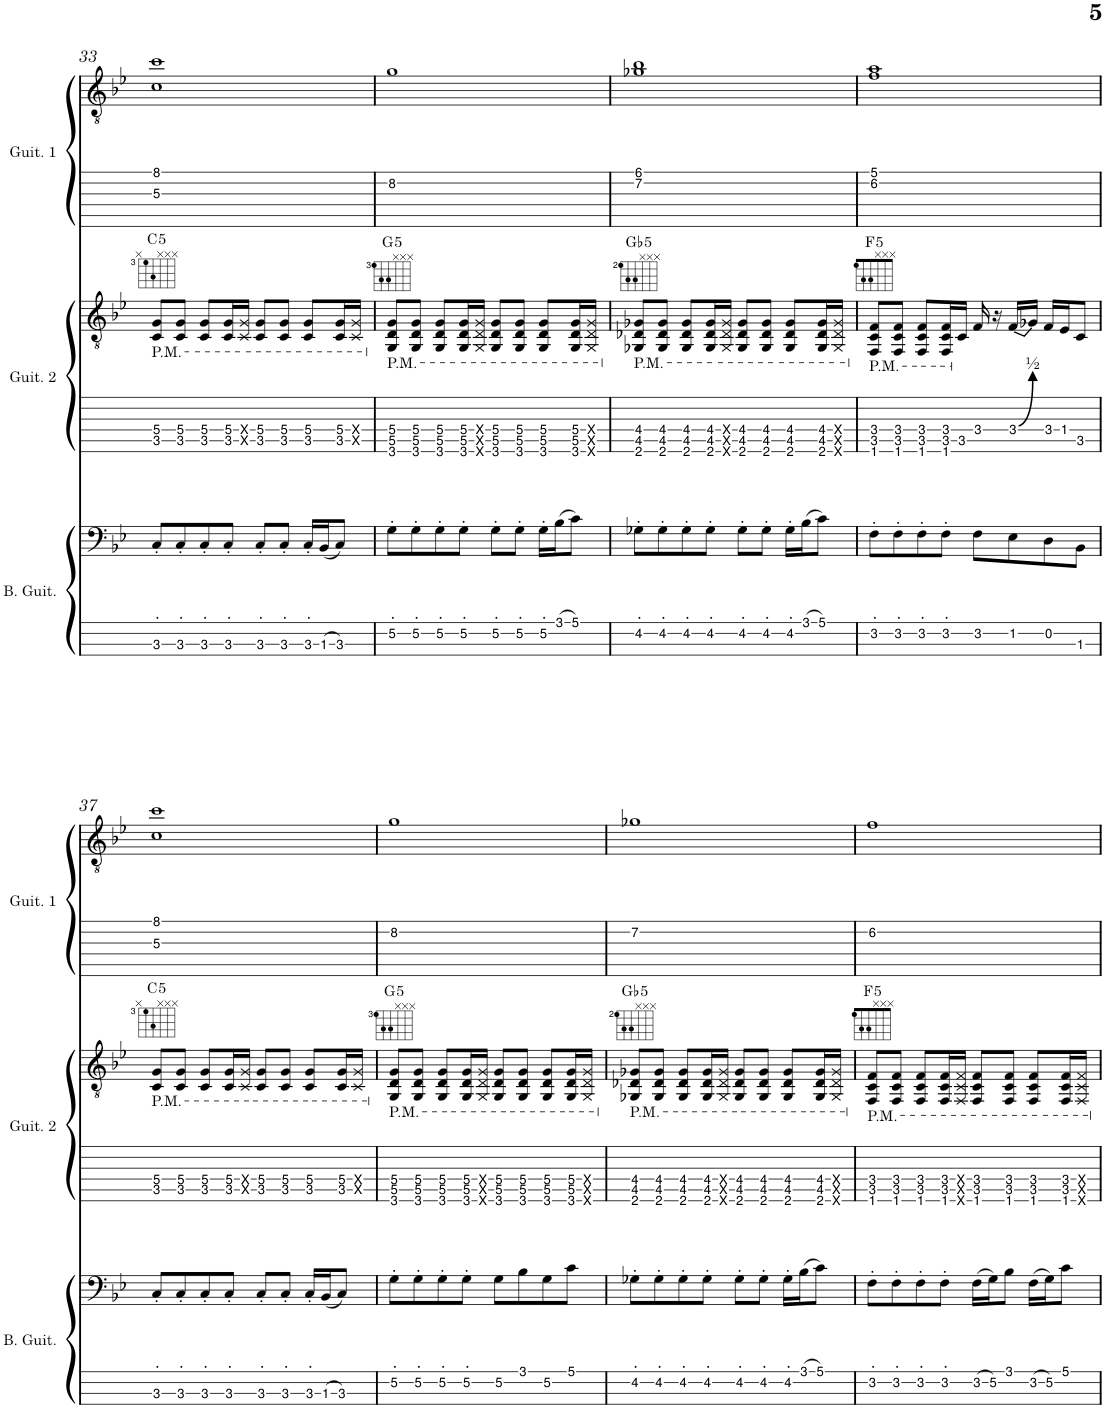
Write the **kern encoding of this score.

**kern	**kern	**kern	**kern	**harte	**kern	**kern
*part3	*part3	*part2	*part2	*part2	*part1	*part1
*staff6	*staff5	*staff4	*staff3	*	*staff2	*staff1
*I"Bass	*	*I"Guitar 2	*	*	*I"Guitar 1	*
*	*	*I'Guit. 2	*	*	*I'Guit. 1	*
!!LO:PB:g=z
*	*clefF4	*	*clefGv2	*	*	*clefGv2
*Trd7c12	*Trd7c12	*	*	*	*	*
*k[b-e-]	*k[b-e-]	*k[b-e-]	*k[b-e-]	*	*k[b-e-]	*k[b-e-]
*M4/4	*M4/4	*M4/4	*M4/4	*	*M4/4	*M4/4
=33	=33	=33	=33	=33	=33	=33
!	!	!	!LO:TX:b:t=P.M.	!LO:H:kt=5	!	!
8C'L	8C'/L	8C\ 8G\L	8C/ 8G/L	C:(1,5)	1c 1cc	1c 1cc
8C'J	8C'/	8C\ 8G\J	8C/ 8G/J	.	.	.
8C'L	8C'/	8C\ 8G\L	8C/ 8G/L	.	.	.
8C'J	8C'/J	16C\ 16G\L	16C/ 16G/L	.	.	.
.	.	16C\ 16G\JJ	16C/ 16G/JJ	.	.	.
8C'L	8C'/L	8C\ 8G\L	8C/ 8G/L	.	.	.
8C'J	8C'/J	8C\ 8G\J	8C/ 8G/J	.	.	.
16C'LL	16C'/LL	8C\ 8G\L	8C/ 8G/L	.	.	.
16BB-J	(16BB-/J	.	.	.	.	.
8CJ	8C/J)	16C\ 16G\L	16C/ 16G/L	.	.	.
.	.	16C\ 16G\JJ	16C/ 16G/JJ	.	.	.
=34	=34	=34	=34	=34	=34	=34
!	!	!	!LO:TX:b:t=P.M.	!LO:H:kt=5	!	!
8G'L	8G'\L	8GG\ 8D\ 8G\L	8GG/ 8D/ 8G/L	G:(1,5)	1g	1g
8G'J	8G'\	8GG\ 8D\ 8G\J	8GG/ 8D/ 8G/J	.	.	.
8G'L	8G'\	8GG\ 8D\ 8G\L	8GG/ 8D/ 8G/L	.	.	.
8G'J	8G'\J	16GG\ 16D\ 16G\L	16GG/ 16D/ 16G/L	.	.	.
.	.	16GG\ 16D\ 16G\JJ	16GG/ 16D/ 16G/JJ	.	.	.
8G'L	8G'\L	8GG\ 8D\ 8G\L	8GG/ 8D/ 8G/L	.	.	.
8G'J	8G'\J	8GG\ 8D\ 8G\J	8GG/ 8D/ 8G/J	.	.	.
16G'LL	16G'\LL	8GG\ 8D\ 8G\L	8GG/ 8D/ 8G/L	.	.	.
16B-J	(16B-\J	.	.	.	.	.
8cJ	8c\J)	16GG\ 16D\ 16G\L	16GG/ 16D/ 16G/L	.	.	.
.	.	16GG\ 16D\ 16G\JJ	16GG/ 16D/ 16G/JJ	.	.	.
=35	=35	=35	=35	=35	=35	=35
!	!	!	!LO:TX:b:t=P.M.	!LO:H:kt=5	!	!
8G-X'L	8G-X'\L	8GG-X\ 8D-X\ 8G-X\L	8GG-X/ 8D-X/ 8G-X/L	Gb:(1,5)	1g-X 1b-	1g-X 1b-
8G-'J	8G-'\	8GG-\ 8D-\ 8G-\J	8GG-/ 8D-/ 8G-/J	.	.	.
8G-'L	8G-'\	8GG-\ 8D-\ 8G-\L	8GG-/ 8D-/ 8G-/L	.	.	.
8G-'J	8G-'\J	16GG-\ 16D-\ 16G-\L	16GG-/ 16D-/ 16G-/L	.	.	.
.	.	16GG-\ 16D-\ 16G-\JJ	16GG-/ 16D-/ 16G-/JJ	.	.	.
8G-'L	8G-'\L	8GG-\ 8D-\ 8G-\L	8GG-/ 8D-/ 8G-/L	.	.	.
8G-'J	8G-'\J	8GG-\ 8D-\ 8G-\J	8GG-/ 8D-/ 8G-/J	.	.	.
16G-'LL	16G-'\LL	8GG-\ 8D-\ 8G-\L	8GG-/ 8D-/ 8G-/L	.	.	.
16B-J	(16B-\J	.	.	.	.	.
8cJ	8c\J)	16GG-\ 16D-\ 16G-\L	16GG-/ 16D-/ 16G-/L	.	.	.
.	.	16GG-\ 16D-\ 16G-\JJ	16GG-/ 16D-/ 16G-/JJ	.	.	.
=36	=36	=36	=36	=36	=36	=36
!	!	!	!LO:TX:b:t=P.M.	!LO:H:kt=5	!	!
8F'L	8F'\L	8FF\ 8C\ 8F\L	8FF/ 8C/ 8F/L	F:(1,5)	1f 1a	1f 1a
8F'J	8F'\	8FF\ 8C\ 8F\J	8FF/ 8C/ 8F/J	.	.	.
8F'L	8F'\	8FF\ 8C\ 8F\L	8FF/ 8C/ 8F/L	.	.	.
8F'J	8F'\J	16FF\ 16C\ 16F\L	16FF/ 16C/ 16F/L	.	.	.
.	.	16CJJ	16C/JJ	.	.	.
8FL	8F\L	16F	16F/	.	.	.
.	.	16r	16r	.	.	.
8E-J	8E-\	16FLL	16F/LL	.	.	.
.	.	16G-XJJ	16G-X/JJ	.	.	.
8DL	8D\	16FLL	16F/LL	.	.	.
.	.	16E-J	16E-/J	.	.	.
8BB-J	8BB-\J	8CJ	8C/J	.	.	.
!!LO:LB:g=z
=37	=37	=37	=37	=37	=37	=37
!	!	!	!LO:TX:b:t=P.M.	!LO:H:kt=5	!	!
8C'L	8C'/L	8C\ 8G\L	8C/ 8G/L	C:(1,5)	1c 1cc	1c 1cc
8C'J	8C'/	8C\ 8G\J	8C/ 8G/J	.	.	.
8C'L	8C'/	8C\ 8G\L	8C/ 8G/L	.	.	.
8C'J	8C'/J	16C\ 16G\L	16C/ 16G/L	.	.	.
.	.	16C\ 16G\JJ	16C/ 16G/JJ	.	.	.
8C'L	8C'/L	8C\ 8G\L	8C/ 8G/L	.	.	.
8C'J	8C'/J	8C\ 8G\J	8C/ 8G/J	.	.	.
16C'LL	16C'/LL	8C\ 8G\L	8C/ 8G/L	.	.	.
16BB-J	(16BB-/J	.	.	.	.	.
8CJ	8C/J)	16C\ 16G\L	16C/ 16G/L	.	.	.
.	.	16C\ 16G\JJ	16C/ 16G/JJ	.	.	.
=38	=38	=38	=38	=38	=38	=38
!	!	!	!LO:TX:b:t=P.M.	!LO:H:kt=5	!	!
8G'L	8G'\L	8GG\ 8D\ 8G\L	8GG/ 8D/ 8G/L	G:(1,5)	1g	1g
8G'J	8G'\	8GG\ 8D\ 8G\J	8GG/ 8D/ 8G/J	.	.	.
8G'L	8G'\	8GG\ 8D\ 8G\L	8GG/ 8D/ 8G/L	.	.	.
8G'J	8G'\J	16GG\ 16D\ 16G\L	16GG/ 16D/ 16G/L	.	.	.
.	.	16GG\ 16D\ 16G\JJ	16GG/ 16D/ 16G/JJ	.	.	.
8GL	8G\L	8GG\ 8D\ 8G\L	8GG/ 8D/ 8G/L	.	.	.
8B-J	8B-\	8GG\ 8D\ 8G\J	8GG/ 8D/ 8G/J	.	.	.
8GL	8G\	8GG\ 8D\ 8G\L	8GG/ 8D/ 8G/L	.	.	.
8cJ	8c\J	16GG\ 16D\ 16G\L	16GG/ 16D/ 16G/L	.	.	.
.	.	16GG\ 16D\ 16G\JJ	16GG/ 16D/ 16G/JJ	.	.	.
=39	=39	=39	=39	=39	=39	=39
!	!	!	!LO:TX:b:t=P.M.	!LO:H:kt=5	!	!
8G-X'L	8G-X'\L	8GG-X\ 8D-X\ 8G-X\L	8GG-X/ 8D-X/ 8G-X/L	Gb:(1,5)	1g-X	1g-X
8G-'J	8G-'\	8GG-\ 8D-\ 8G-\J	8GG-/ 8D-/ 8G-/J	.	.	.
8G-'L	8G-'\	8GG-\ 8D-\ 8G-\L	8GG-/ 8D-/ 8G-/L	.	.	.
8G-'J	8G-'\J	16GG-\ 16D-\ 16G-\L	16GG-/ 16D-/ 16G-/L	.	.	.
.	.	16GG-\ 16D-\ 16G-\JJ	16GG-/ 16D-/ 16G-/JJ	.	.	.
8G-'L	8G-'\L	8GG-\ 8D-\ 8G-\L	8GG-/ 8D-/ 8G-/L	.	.	.
8G-'J	8G-'\J	8GG-\ 8D-\ 8G-\J	8GG-/ 8D-/ 8G-/J	.	.	.
16G-'LL	16G-'\LL	8GG-\ 8D-\ 8G-\L	8GG-/ 8D-/ 8G-/L	.	.	.
16B-J	(16B-\J	.	.	.	.	.
8cJ	8c\J)	16GG-\ 16D-\ 16G-\L	16GG-/ 16D-/ 16G-/L	.	.	.
.	.	16GG-\ 16D-\ 16G-\JJ	16GG-/ 16D-/ 16G-/JJ	.	.	.
=40	=40	=40	=40	=40	=40	=40
!	!	!	!LO:TX:b:t=P.M.	!LO:H:kt=5	!	!
8F'L	8F'\L	8FF\ 8C\ 8F\L	8FF/ 8C/ 8F/L	F:(1,5)	1f	1f
8F'J	8F'\	8FF\ 8C\ 8F\J	8FF/ 8C/ 8F/J	.	.	.
8F'L	8F'\	8FF\ 8C\ 8F\L	8FF/ 8C/ 8F/L	.	.	.
8F'J	8F'\J	16FF\ 16C\ 16F\L	16FF/ 16C/ 16F/L	.	.	.
.	.	16FF\ 16C\ 16F\JJ	16FF/ 16C/ 16F/JJ	.	.	.
16FLL	(16F\LL	8FF\ 8C\ 8F\L	8FF/ 8C/ 8F/L	.	.	.
16GJ	16G\J)	.	.	.	.	.
8B-J	8B-\J	8FF\ 8C\ 8F\J	8FF/ 8C/ 8F/J	.	.	.
16FLL	(16F\LL	8FF\ 8C\ 8F\L	8FF/ 8C/ 8F/L	.	.	.
16GJ	16G\J)	.	.	.	.	.
8cJ	8c\J	16FF\ 16C\ 16F\L	16FF/ 16C/ 16F/L	.	.	.
.	.	16FF\ 16C\ 16F\JJ	16FF/ 16C/ 16F/JJ	.	.	.
=	=	=	=	=	=	=
*-	*-	*-	*-	*-	*-	*-
